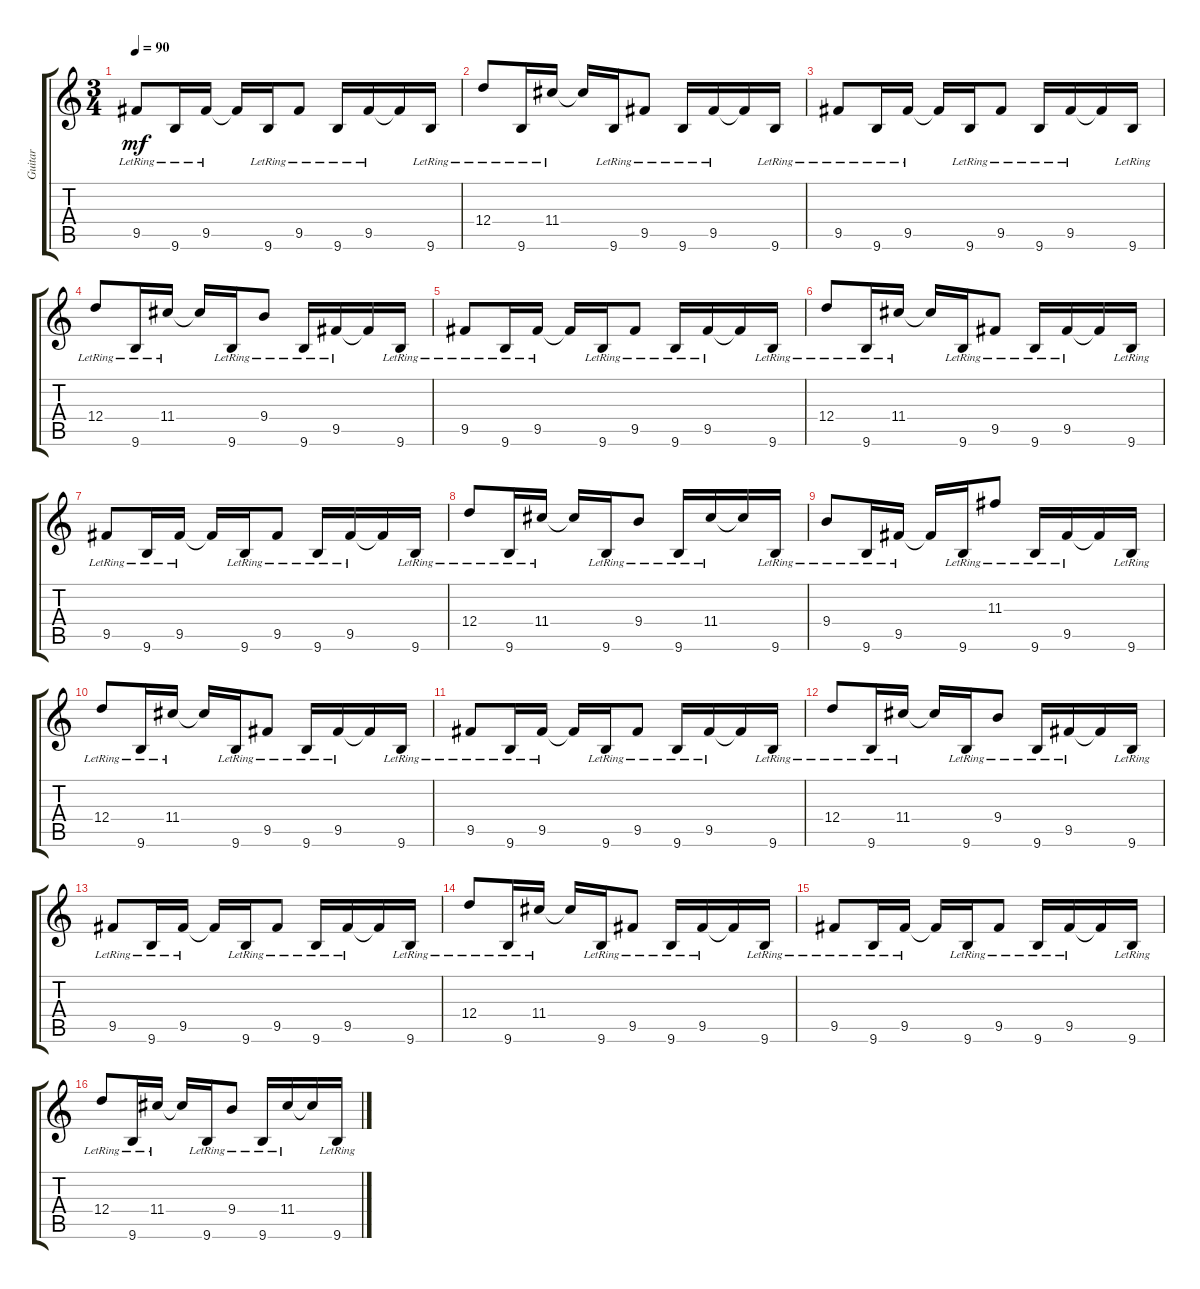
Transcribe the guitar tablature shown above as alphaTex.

\track ("Guitar" "Guitar") {instrument electricguitarclean}
\staff {score tabs}
\tuning (E4 B3 G3 D3 A2 D2) {hide}
\ts (3 4)
\section ("" "")
\tempo 90
\clef g2
\ks c
9.5{lr}.8{dy mf} 9.6{lr}.16 9.5{lr}.16 9.5{t}.16 9.6{lr}.16 9.5{lr}.8 9.6{lr}.16 9.5{lr}.16 9.5{t}.16 9.6{lr}.16 |
12.4{lr}.8 9.6{lr}.16 11.4{lr}.16 11.4{t}.16 9.6{lr}.16 9.5{lr}.8 9.6{lr}.16 9.5{lr}.16 9.5{t}.16 9.6{lr}.16 |
9.5{lr}.8 9.6{lr}.16 9.5{lr}.16 9.5{t}.16 9.6{lr}.16 9.5{lr}.8 9.6{lr}.16 9.5{lr}.16 9.5{t}.16 9.6{lr}.16 |
12.4{lr}.8 9.6{lr}.16 11.4{lr}.16 11.4{t}.16 9.6{lr}.16 9.4{lr}.8 9.6{lr}.16 9.5{lr}.16 9.5{t}.16 9.6{lr}.16 |
9.5{lr}.8 9.6{lr}.16 9.5{lr}.16 9.5{t}.16 9.6{lr}.16 9.5{lr}.8 9.6{lr}.16 9.5{lr}.16 9.5{t}.16 9.6{lr}.16 |
12.4{lr}.8 9.6{lr}.16 11.4{lr}.16 11.4{t}.16 9.6{lr}.16 9.5{lr}.8 9.6{lr}.16 9.5{lr}.16 9.5{t}.16 9.6{lr}.16 |
9.5{lr}.8 9.6{lr}.16 9.5{lr}.16 9.5{t}.16 9.6{lr}.16 9.5{lr}.8 9.6{lr}.16 9.5{lr}.16 9.5{t}.16 9.6{lr}.16 |
12.4{lr}.8 9.6{lr}.16 11.4{lr}.16 11.4{t}.16 9.6{lr}.16 9.4{lr}.8 9.6{lr}.16 11.4{lr}.16 11.4{t}.16 9.6{lr}.16 |
9.4{lr}.8 9.6{lr}.16 9.5{lr}.16 9.5{t}.16 9.6{lr}.16 11.3{lr}.8 9.6{lr}.16 9.5{lr}.16 9.5{t}.16 9.6{lr}.16 |
12.4{lr}.8 9.6{lr}.16 11.4{lr}.16 11.4{t}.16 9.6{lr}.16 9.5{lr}.8 9.6{lr}.16 9.5{lr}.16 9.5{t}.16 9.6{lr}.16 |
9.5{lr}.8 9.6{lr}.16 9.5{lr}.16 9.5{t}.16 9.6{lr}.16 9.5{lr}.8 9.6{lr}.16 9.5{lr}.16 9.5{t}.16 9.6{lr}.16 |
12.4{lr}.8 9.6{lr}.16 11.4{lr}.16 11.4{t}.16 9.6{lr}.16 9.4{lr}.8 9.6{lr}.16 9.5{lr}.16 9.5{t}.16 9.6{lr}.16 |
9.5{lr}.8 9.6{lr}.16 9.5{lr}.16 9.5{t}.16 9.6{lr}.16 9.5{lr}.8 9.6{lr}.16 9.5{lr}.16 9.5{t}.16 9.6{lr}.16 |
12.4{lr}.8 9.6{lr}.16 11.4{lr}.16 11.4{t}.16 9.6{lr}.16 9.5{lr}.8 9.6{lr}.16 9.5{lr}.16 9.5{t}.16 9.6{lr}.16 |
9.5{lr}.8 9.6{lr}.16 9.5{lr}.16 9.5{t}.16 9.6{lr}.16 9.5{lr}.8 9.6{lr}.16 9.5{lr}.16 9.5{t}.16 9.6{lr}.16 |
12.4{lr}.8 9.6{lr}.16 11.4{lr}.16 11.4{t}.16 9.6{lr}.16 9.4{lr}.8 9.6{lr}.16 11.4{lr}.16 11.4{t}.16 9.6{lr}.16
